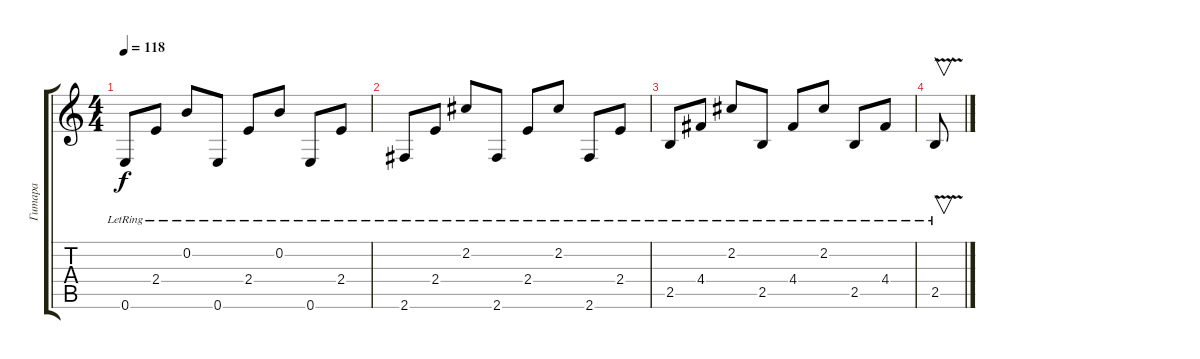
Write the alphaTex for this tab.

\track ("Гитара" "Гитара") {instrument acousticguitarsteel}
\staff {score tabs}
\tuning (E4 B3 G3 D3 A2 E2) {hide}
\ts (4 4)
\tempo 118
\clef g2
\ks c
0.6{lr}.8{dy f} 2.4{lr}.8 0.2{lr}.8 0.6{lr}.8 2.4{lr}.8 0.2{lr}.8 0.6{lr}.8 2.4{lr}.8 |
2.6{lr}.8 2.4{lr}.8 2.2{lr}.8 2.6{lr}.8 2.4{lr}.8 2.2{lr}.8 2.6{lr}.8 2.4{lr}.8 |
2.5{lr}.8 4.4{lr}.8 2.2{lr}.8 2.5{lr}.8 4.4{lr}.8 2.2{lr}.8 2.5{lr}.8 4.4{lr}.8 |
2.5{v lr}.8{v}
